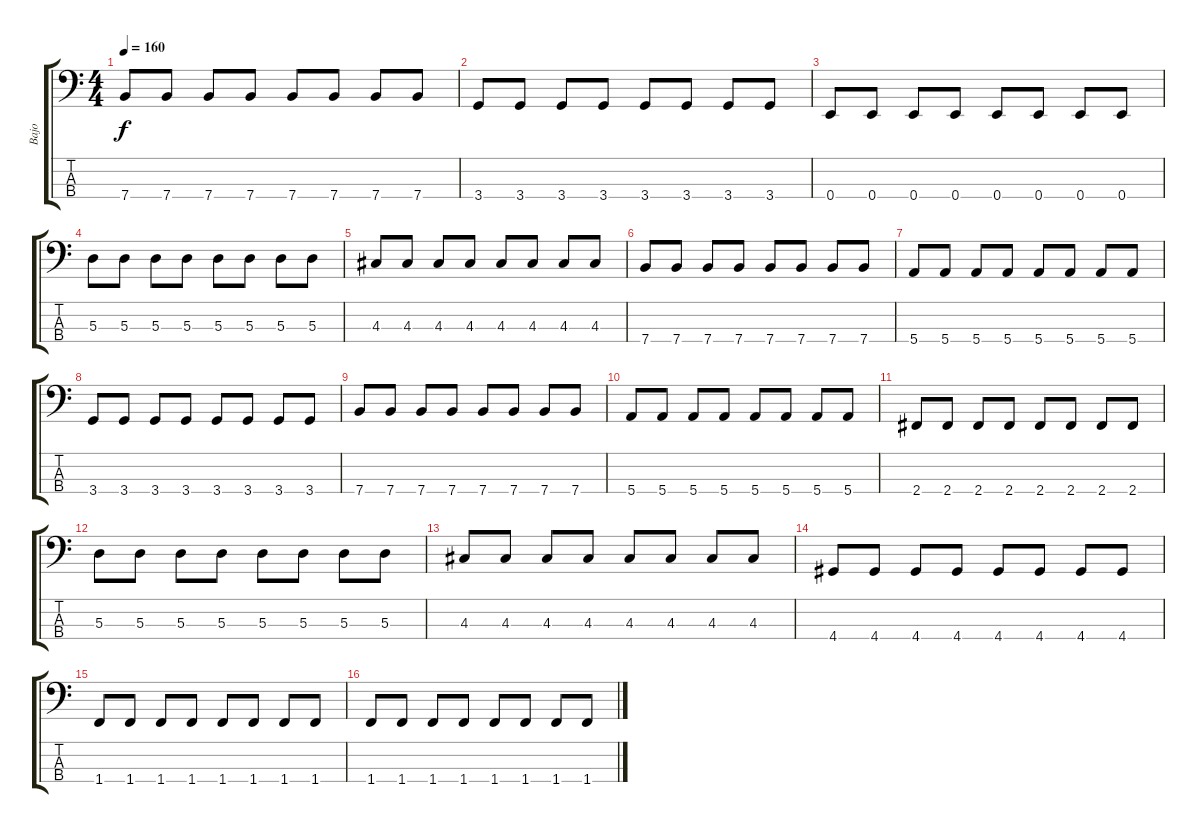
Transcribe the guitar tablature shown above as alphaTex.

\track ("Bajo" "Bajo") {instrument electricbassfinger}
\staff {score tabs}
\tuning (G2 D2 A1 E1) {hide}
\ts (4 4)
\tempo 160
\clef f4
\ks c
7.4.8{dy f} 7.4.8 7.4.8 7.4.8 7.4.8 7.4.8 7.4.8 7.4.8 |
3.4.8 3.4.8 3.4.8 3.4.8 3.4.8 3.4.8 3.4.8 3.4.8 |
0.4.8 0.4.8 0.4.8 0.4.8 0.4.8 0.4.8 0.4.8 0.4.8 |
5.3.8 5.3.8 5.3.8 5.3.8 5.3.8 5.3.8 5.3.8 5.3.8 |
4.3.8 4.3.8 4.3.8 4.3.8 4.3.8 4.3.8 4.3.8 4.3.8 |
7.4.8 7.4.8 7.4.8 7.4.8 7.4.8 7.4.8 7.4.8 7.4.8 |
5.4.8 5.4.8 5.4.8 5.4.8 5.4.8 5.4.8 5.4.8 5.4.8 |
3.4.8 3.4.8 3.4.8 3.4.8 3.4.8 3.4.8 3.4.8 3.4.8 |
7.4.8 7.4.8 7.4.8 7.4.8 7.4.8 7.4.8 7.4.8 7.4.8 |
5.4.8 5.4.8 5.4.8 5.4.8 5.4.8 5.4.8 5.4.8 5.4.8 |
2.4.8 2.4.8 2.4.8 2.4.8 2.4.8 2.4.8 2.4.8 2.4.8 |
5.3.8 5.3.8 5.3.8 5.3.8 5.3.8 5.3.8 5.3.8 5.3.8 |
4.3.8 4.3.8 4.3.8 4.3.8 4.3.8 4.3.8 4.3.8 4.3.8 |
4.4.8 4.4.8 4.4.8 4.4.8 4.4.8 4.4.8 4.4.8 4.4.8 |
1.4.8 1.4.8 1.4.8 1.4.8 1.4.8 1.4.8 1.4.8 1.4.8 |
1.4.8 1.4.8 1.4.8 1.4.8 1.4.8 1.4.8 1.4.8 1.4.8
